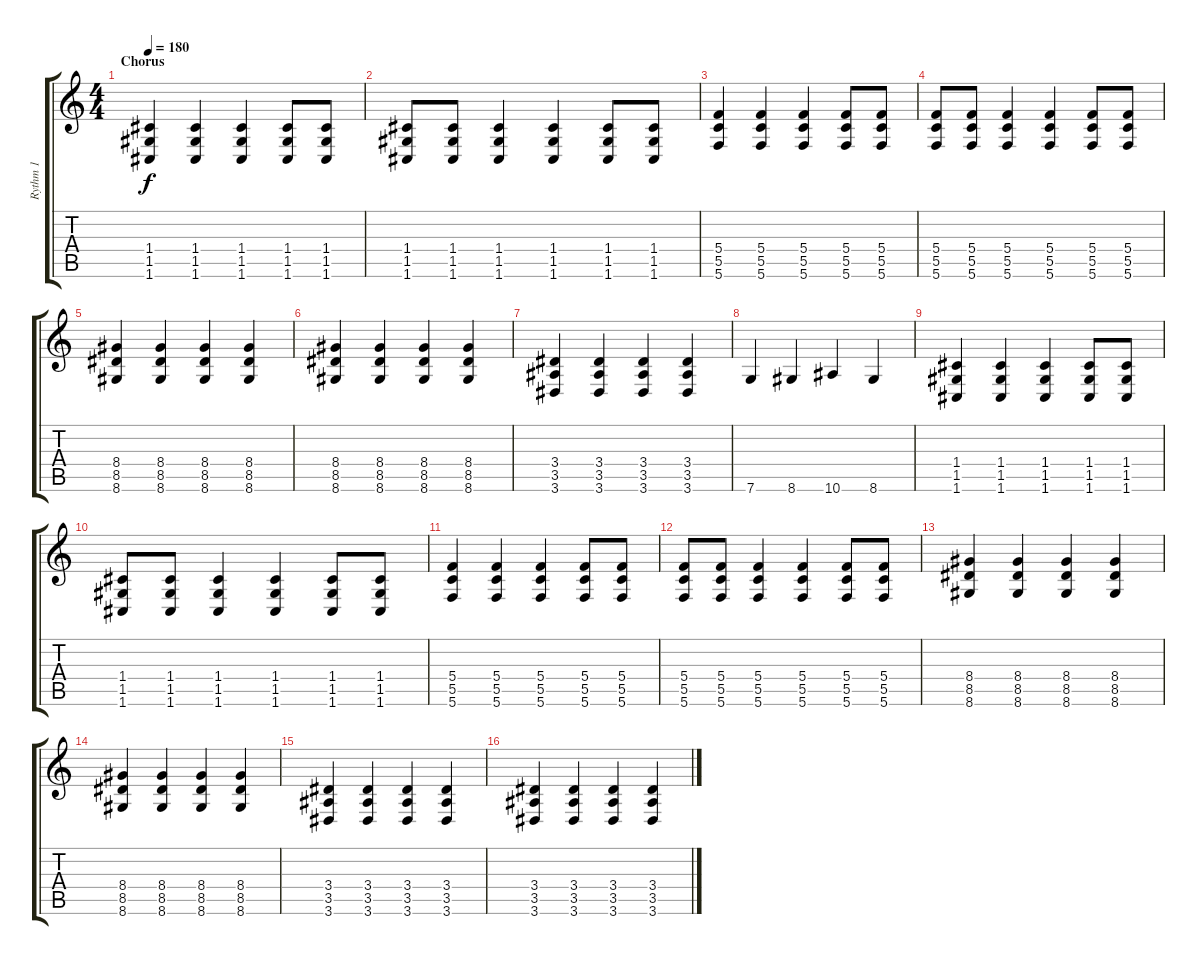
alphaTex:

\track ("Rythm 1" "Rythm 1") {instrument distortionguitar}
\staff {score tabs}
\tuning (D4 A3 F3 C3 G2 C2) {hide}
\ts (4 4)
\section ("" "Chorus")
\tempo 180
\clef g2
\ks c
(1.4 1.5 1.6).4{dy f} (1.4 1.5 1.6).4 (1.4 1.5 1.6).4 (1.4 1.5 1.6).8 (1.4 1.5 1.6).8 |
(1.4 1.5 1.6).8 (1.4 1.5 1.6).8 (1.4 1.5 1.6).4 (1.4 1.5 1.6).4 (1.4 1.5 1.6).8 (1.4 1.5 1.6).8 |
(5.4 5.5 5.6).4 (5.4 5.5 5.6).4 (5.4 5.5 5.6).4 (5.4 5.5 5.6).8 (5.4 5.5 5.6).8 |
(5.4 5.5 5.6).8 (5.4 5.5 5.6).8 (5.4 5.5 5.6).4 (5.4 5.5 5.6).4 (5.4 5.5 5.6).8 (5.4 5.5 5.6).8 |
(8.4 8.5 8.6).4 (8.4 8.5 8.6).4 (8.4 8.5 8.6).4 (8.4 8.5 8.6).4 |
(8.4 8.5 8.6).4 (8.4 8.5 8.6).4 (8.4 8.5 8.6).4 (8.4 8.5 8.6).4 |
(3.4 3.5 3.6).4 (3.4 3.5 3.6).4 (3.4 3.5 3.6).4 (3.4 3.5 3.6).4 |
7.6.4 8.6.4 10.6.4 8.6.4 |
(1.4 1.5 1.6).4 (1.4 1.5 1.6).4 (1.4 1.5 1.6).4 (1.4 1.5 1.6).8 (1.4 1.5 1.6).8 |
(1.4 1.5 1.6).8 (1.4 1.5 1.6).8 (1.4 1.5 1.6).4 (1.4 1.5 1.6).4 (1.4 1.5 1.6).8 (1.4 1.5 1.6).8 |
(5.4 5.5 5.6).4 (5.4 5.5 5.6).4 (5.4 5.5 5.6).4 (5.4 5.5 5.6).8 (5.4 5.5 5.6).8 |
(5.4 5.5 5.6).8 (5.4 5.5 5.6).8 (5.4 5.5 5.6).4 (5.4 5.5 5.6).4 (5.4 5.5 5.6).8 (5.4 5.5 5.6).8 |
(8.4 8.5 8.6).4 (8.4 8.5 8.6).4 (8.4 8.5 8.6).4 (8.4 8.5 8.6).4 |
(8.4 8.5 8.6).4 (8.4 8.5 8.6).4 (8.4 8.5 8.6).4 (8.4 8.5 8.6).4 |
(3.4 3.5 3.6).4 (3.4 3.5 3.6).4 (3.4 3.5 3.6).4 (3.4 3.5 3.6).4 |
(3.4 3.5 3.6).4 (3.4 3.5 3.6).4 (3.4 3.5 3.6).4 (3.4 3.5 3.6).4
